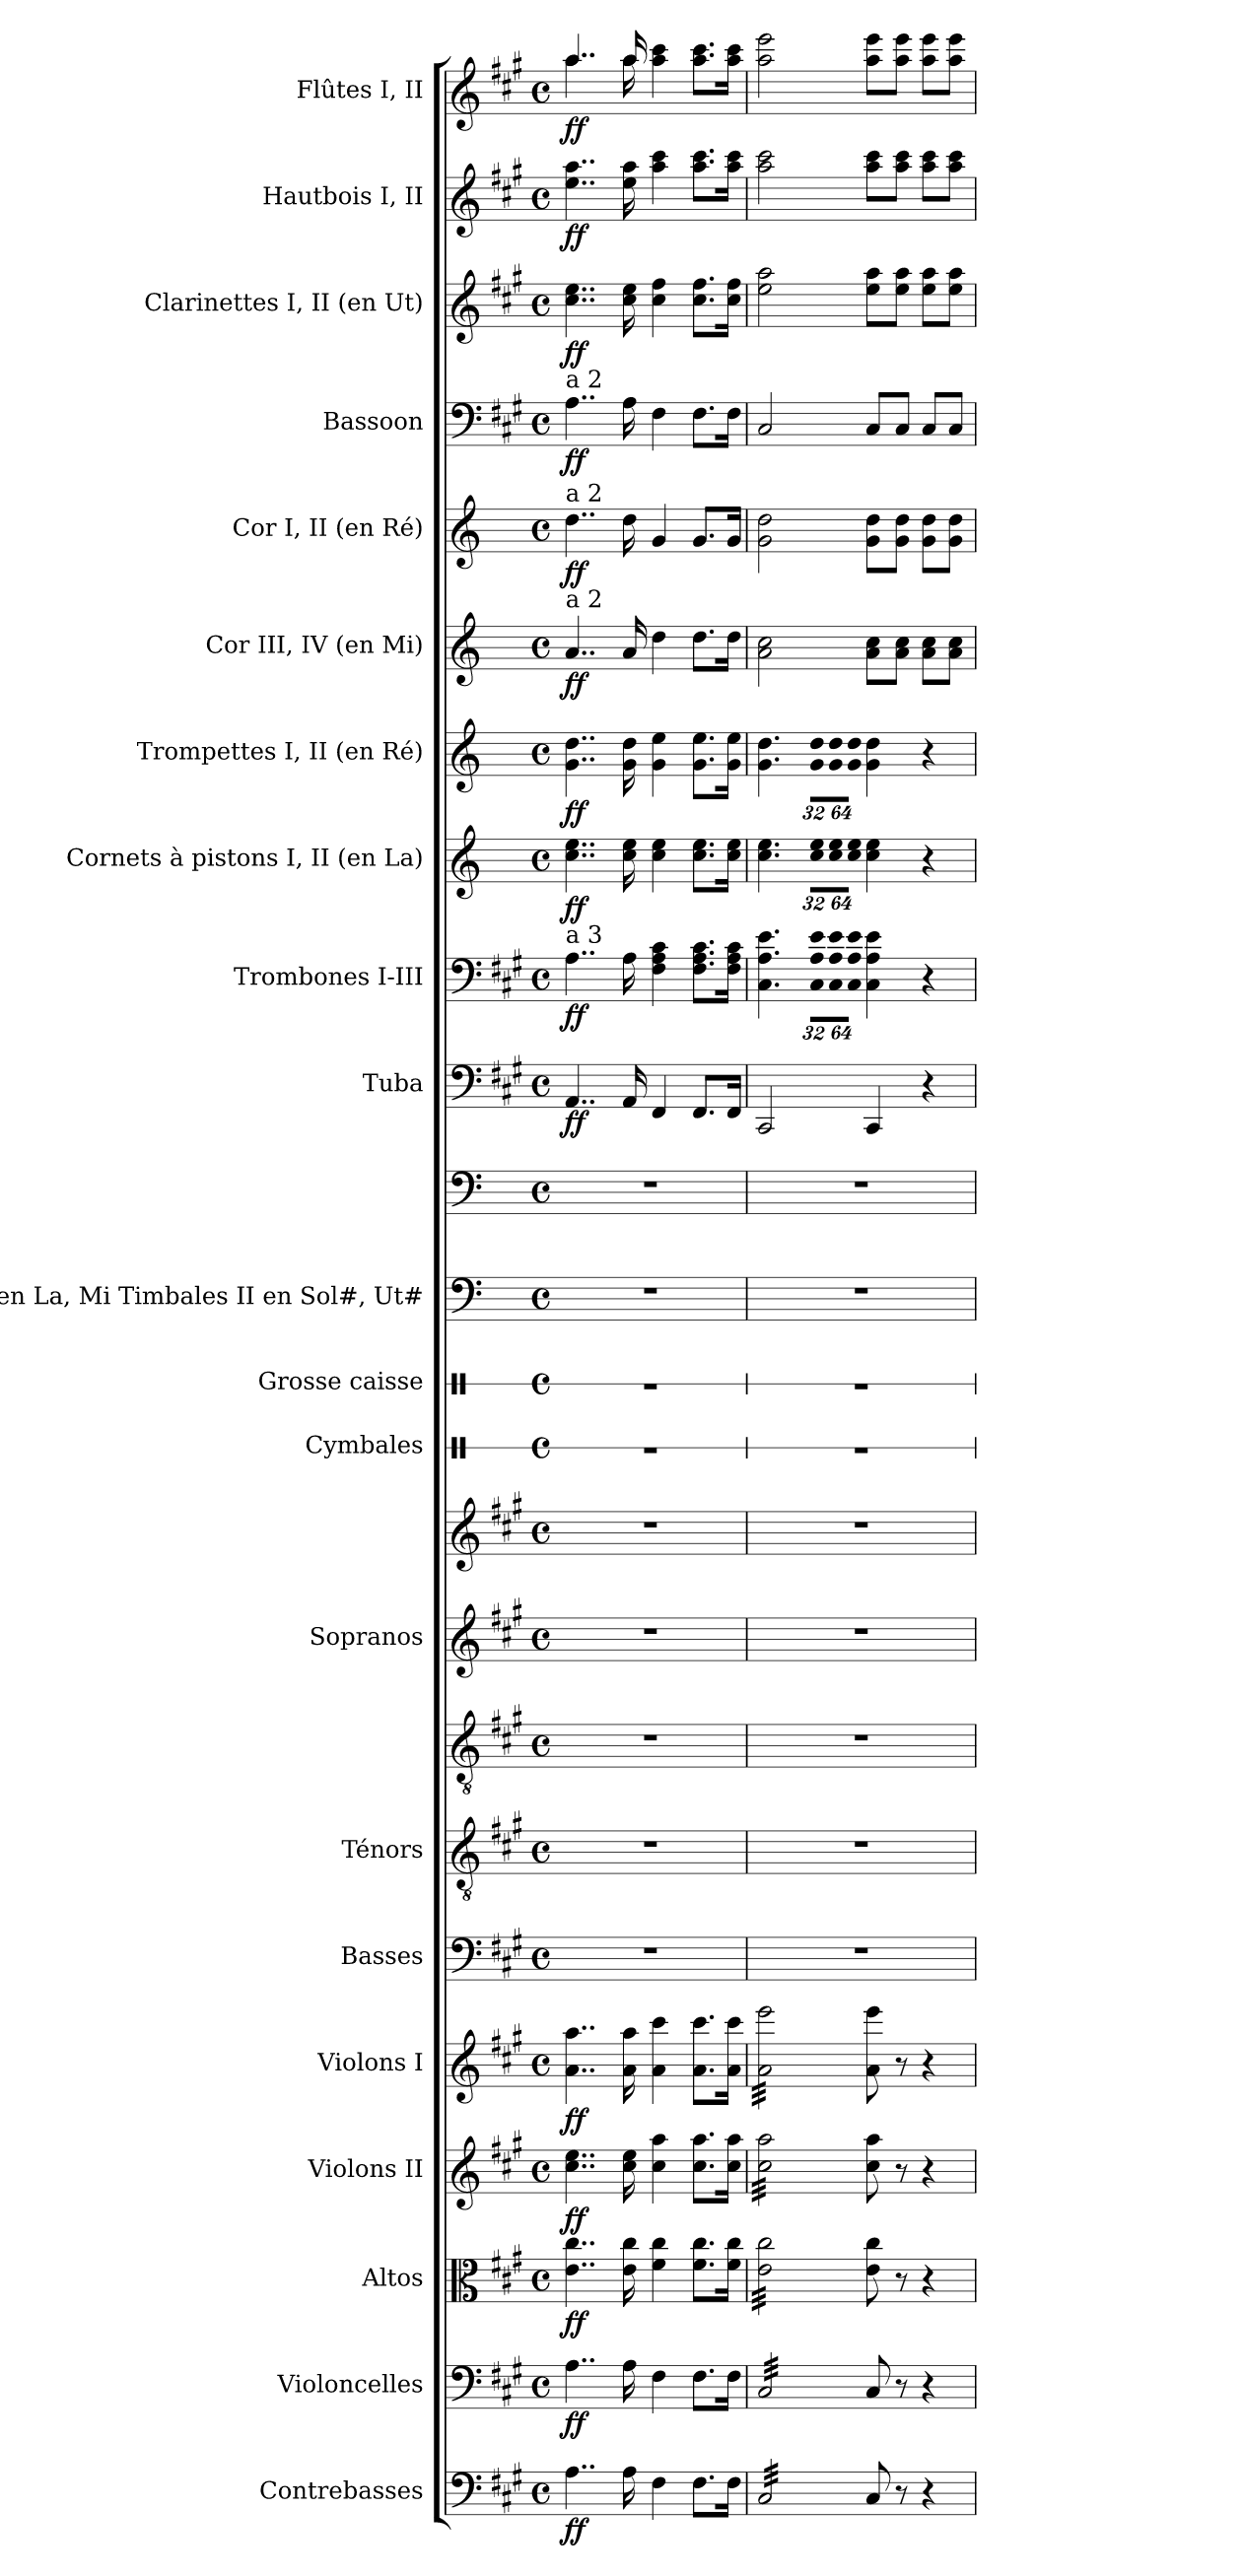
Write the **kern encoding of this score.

**kern	**dynam	**kern	**dynam	**kern	**dynam	**kern	**dynam	**kern	**dynam	**kern	**kern	**kern	**kern	**kern	**kern	**kern	**kern	**kern	**kern	**dynam	**kern	**dynam	**kern	**dynam	**kern	**dynam	**kern	**dynam	**kern	**dynam	**kern	**dynam	**kern	**dynam	**kern	**dynam	**kern	**dynam
*part21	*part21	*part20	*part20	*part19	*part19	*part18	*part18	*part17	*part17	*part16	*part15	*part15	*part14	*part14	*part13	*part12	*part11	*part11	*part10	*part10	*part9	*part9	*part8	*part8	*part7	*part7	*part6	*part6	*part5	*part5	*part4	*part4	*part3	*part3	*part2	*part2	*part1	*part1
*staff24	*staff24	*staff23	*staff23	*staff22	*staff22	*staff21	*staff21	*staff20	*staff20	*staff19	*staff18	*staff17	*staff16	*staff15	*staff14	*staff13	*staff12	*staff11	*staff10	*staff10	*staff9	*staff9	*staff8	*staff8	*staff7	*staff7	*staff6	*staff6	*staff5	*staff5	*staff4	*staff4	*staff3	*staff3	*staff2	*staff2	*staff1	*staff1
*I"Contrebasses	*	*I"Violoncelles	*	*I"Altos	*	*I"Violons II	*	*I"Violons I	*	*I"Basses	*I"Ténors	*	*I"Sopranos	*	*I"Cymbales	*I"Grosse caisse	*I"I en La, Mi  Timbales       II en Sol#, Ut#	*	*I"Tuba	*	*I"Trombones I-III	*	*I"Cornets à pistons I, II (en La)	*	*I"Trompettes I, II (en Ré)	*	*I"Cor III, IV (en Mi)	*	*I"Cor I, II (en Ré)	*	*I"Bassoon	*	*I"Clarinettes I, II (en Ut)	*	*I"Hautbois I, II	*	*I"Flûtes I, II	*
*I'Cb.	*	*I'Vlles	*	*I'Altos	*	*I'Vns II	*	*I'Vns I	*	*I'Basses	*I'Tén.	*	*I'Sopr.	*	*I'Cym.	*I'G. c.	*I'Timb.	*	*I'Tb.	*	*I'Trb.	*	*I'C.à p. (La)	*	*I'Tr. (Ré)	*	*I'Cor (Mi)	*	*I'Cor (Ré)	*	*	*	*I'Cl. (Ut)	*	*I'Hb.	*	*I'Fl.	*
!!LO:PB:g=z
*	*	*	*	*	*	*	*	*	*	*	*	*	*	*	*stria1	*stria1	*	*	*	*	*	*	*	*	*	*	*	*	*	*	*	*	*	*	*	*	*	*
*clefF4	*	*clefF4	*	*clefC3	*	*clefG2	*	*clefG2	*	*clefF4	*clefGv2	*clefGv2	*clefG2	*clefG2	*clefX	*clefX	*clefF4	*clefF4	*clefF4	*	*clefF4	*	*clefG2	*	*clefG2	*	*clefG2	*	*clefG2	*	*clefF4	*	*clefG2	*	*clefG2	*	*clefG2	*
*ITrd7c12	*	*	*	*	*	*	*	*	*	*	*ITrd7c12	*ITrd7c12	*	*	*	*	*	*	*	*	*	*	*ITrd2c3	*	*ITrd-1c-2	*	*ITrd5c8	*	*ITrd6c10	*	*	*	*	*	*	*	*	*
*k[f#c#g#]	*	*k[f#c#g#]	*	*k[f#c#g#]	*	*k[f#c#g#]	*	*k[f#c#g#]	*	*k[f#c#g#]	*k[f#c#g#]	*k[f#c#g#]	*k[f#c#g#]	*k[f#c#g#]	*k[]	*k[]	*k[]	*k[]	*k[f#c#g#]	*	*k[f#c#g#]	*	*k[f#c#g#]	*	*k[f#c#]	*	*k[f#c#g#d#]	*	*k[f#c#]	*	*k[f#c#g#]	*	*k[f#c#g#]	*	*k[f#c#g#]	*	*k[f#c#g#]	*
*A:	*	*A:	*	*A:	*	*A:	*	*A:	*	*A:	*A:	*A:	*A:	*A:	*C:	*C:	*C:	*C:	*A:	*	*A:	*	*A:	*	*D:	*	*E:	*	*D:	*	*A:	*	*A:	*	*A:	*	*A:	*
*M4/4	*	*M4/4	*	*M4/4	*	*M4/4	*	*M4/4	*	*M4/4	*M4/4	*M4/4	*M4/4	*M4/4	*M4/4	*M4/4	*M4/4	*M4/4	*M4/4	*	*M4/4	*	*M4/4	*	*M4/4	*	*M4/4	*	*M4/4	*	*M4/4	*	*M4/4	*	*M4/4	*	*M4/4	*
*met(c)	*	*met(c)	*	*met(c)	*	*met(c)	*	*met(c)	*	*met(c)	*met(c)	*met(c)	*met(c)	*met(c)	*met(c)	*met(c)	*met(c)	*met(c)	*met(c)	*	*met(c)	*	*met(c)	*	*met(c)	*	*met(c)	*	*met(c)	*	*met(c)	*	*met(c)	*	*met(c)	*	*met(c)	*
*MM80	*	*MM80	*	*MM80	*	*MM80	*	*MM80	*	*MM80	*MM80	*MM80	*MM80	*MM80	*MM80	*MM80	*MM80	*MM80	*MM80	*	*MM80	*	*MM80	*	*MM80	*	*MM80	*	*MM80	*	*MM80	*	*MM80	*	*MM80	*	*MM80	*
=1	=1	=1	=1	=1	=1	=1	=1	=1	=1	=1	=1	=1	=1	=1	=1	=1	=1	=1	=1	=1	=1	=1	=1	=1	=1	=1	=1	=1	=1	=1	=1	=1	=1	=1	=1	=1	=1	=1
*	*	*	*	*	*	*	*	*	*	*	*	*	*	*	*	*	*	*	*	*	*	*	*	*	*	*	*	*	*	*	*	*	*	*	*	*	*^	*
!	!	!	!	!	!	!	!	!	!	!	!	!	!	!	!	!	!	!	!	!	!	!	!	!	!	!	!	!	!	!	!LO:TX:a:t=a 2	!	!	!	!	!	!	!	!
!	!	!	!	!	!	!	!	!	!	!	!	!	!	!	!	!	!	!	!	!	!	!	!	!	!	!	!	!	!LO:TX:a:t=a 2	!	!	!	!	!	!	!	!	!	!
!	!	!	!	!	!	!	!	!	!	!	!	!	!	!	!	!	!	!	!	!	!	!	!	!	!	!	!LO:TX:a:t=a 2	!	!	!	!	!	!	!	!	!	!	!	!
!	!	!	!	!	!	!	!	!	!	!	!	!	!	!	!	!	!	!	!	!	!LO:TX:a:t=a 3	!	!	!	!	!	!	!	!	!	!	!	!	!	!	!	!	!	!
4..AAi\	ff	4..Ai\	ff	4..ei\ 4..cc#i	ff	4..cc#i\ 4..eei	ff	4..ai\ 4..aai	ff	1r	1r	1r	1r	1r	1r	1r	1r	1r	4..AAi/	ff	4..Ai\	ff	4..ai\ 4..cc#i	ff	4..ai\ 4..eei	ff	4..c#i/	ff	4..ei\	ff	4..Ai\	ff	4..cc#i\ 4..eei	ff	4..eei\ 4..aai	ff	4..aai/	4..aai\	ff
16AAi\	.	16Ai\	.	16ei\ 16cc#i	.	16cc#i\ 16eei	.	16ai\ 16aai	.	.	.	.	.	.	.	.	.	.	16AAi/	.	16Ai\	.	16ai\ 16cc#i	.	16ai\ 16eei	.	16c#i/	.	16ei\	.	16Ai\	.	16cc#i\ 16eei	.	16eei\ 16aai	.	16aai/	16aai\	.
4FF#i\	.	4F#i\	.	4f#i\ 4cc#i	.	4cc#i\ 4aai	.	4ai\ 4ccc#i	.	.	.	.	.	.	.	.	.	.	4FF#i/	.	4F#i\ 4Ai 4c#i	.	4ai\ 4cc#i	.	4ai\ 4ff#i	.	4f#i\	.	4Ai/	.	4F#i\	.	4cc#i\ 4ff#i	.	4aai\ 4ccc#i	.	4aai\ 4ccc#i	2ryy	.
8.FF#i\L	.	8.F#i\L	.	8.f#i\ 8.cc#i\L	.	8.cc#i\ 8.aai\L	.	8.ai\ 8.ccc#i\L	.	.	.	.	.	.	.	.	.	.	8.FF#i/L	.	8.F#i\ 8.Ai\ 8.c#i\L	.	8.ai\ 8.cc#i\L	.	8.ai\ 8.ff#i\L	.	8.f#i\L	.	8.Ai/L	.	8.F#i\L	.	8.cc#i\ 8.ff#i\L	.	8.aai\ 8.ccc#i\L	.	8.aai\ 8.ccc#i\L	.	.
16FF#i\Jk	.	16F#i\Jk	.	16f#i\ 16cc#i\Jk	.	16cc#i\ 16aai\Jk	.	16ai\ 16ccc#i\Jk	.	.	.	.	.	.	.	.	.	.	16FF#i/Jk	.	16F#i\ 16Ai\ 16c#i\Jk	.	16ai\ 16cc#i\Jk	.	16ai\ 16ff#i\Jk	.	16f#i\Jk	.	16Ai/Jk	.	16F#i\Jk	.	16cc#i\ 16ff#i\Jk	.	16aai\ 16ccc#i\Jk	.	16aai\ 16ccc#i\Jk	.	.
*	*	*	*	*	*	*	*	*	*	*	*	*	*	*	*	*	*	*	*	*	*	*	*	*	*	*	*	*	*	*	*	*	*	*	*	*	*v	*v	*
=2	=2	=2	=2	=2	=2	=2	=2	=2	=2	=2	=2	=2	=2	=2	=2	=2	=2	=2	=2	=2	=2	=2	=2	=2	=2	=2	=2	=2	=2	=2	=2	=2	=2	=2	=2	=2	=2	=2
*tremolo	*	*	*	*	*	*	*	*	*	*	*	*	*	*	*	*	*	*	*	*	*	*	*	*	*	*	*	*	*	*	*	*	*	*	*	*	*	*
*	*	*tremolo	*	*	*	*	*	*	*	*	*	*	*	*	*	*	*	*	*	*	*	*	*	*	*	*	*	*	*	*	*	*	*	*	*	*	*	*
*	*	*	*	*tremolo	*	*	*	*	*	*	*	*	*	*	*	*	*	*	*	*	*	*	*	*	*	*	*	*	*	*	*	*	*	*	*	*	*	*
*	*	*	*	*	*	*tremolo	*	*	*	*	*	*	*	*	*	*	*	*	*	*	*	*	*	*	*	*	*	*	*	*	*	*	*	*	*	*	*	*
*	*	*	*	*	*	*	*	*tremolo	*	*	*	*	*	*	*	*	*	*	*	*	*	*	*	*	*	*	*	*	*	*	*	*	*	*	*	*	*	*
32CC#i/LLL	.	32C#i/LLL	.	32ei\ 32cc#iLLL	.	32cc#i\ 32aaiLLL	.	32ai\ 32eeeiLLL	.	1r	1r	1r	1r	1r	1r	1r	1r	1r	2CC#i/	.	4.C#i\ 4.Ai 4.ei	.	4.ai\ 4.cc#i	.	4.ai\ 4.eei	.	2c#i\ 2ei	.	2Ai\ 2ei	.	2C#i/	.	2eei\ 2aai	.	2aai\ 2ccc#i	.	2aai\ 2eeei	.
32CC#i/	.	32C#i/	.	32ei\ 32cc#i	.	32cc#i\ 32aai	.	32ai\ 32eeei	.	.	.	.	.	.	.	.	.	.	.	.	.	.	.	.	.	.	.	.	.	.	.	.	.	.	.	.	.	.
32CC#i/	.	32C#i/	.	32ei\ 32cc#i	.	32cc#i\ 32aai	.	32ai\ 32eeei	.	.	.	.	.	.	.	.	.	.	.	.	.	.	.	.	.	.	.	.	.	.	.	.	.	.	.	.	.	.
32CC#i/	.	32C#i/	.	32ei\ 32cc#i	.	32cc#i\ 32aai	.	32ai\ 32eeei	.	.	.	.	.	.	.	.	.	.	.	.	.	.	.	.	.	.	.	.	.	.	.	.	.	.	.	.	.	.
32CC#i/	.	32C#i/	.	32ei\ 32cc#i	.	32cc#i\ 32aai	.	32ai\ 32eeei	.	.	.	.	.	.	.	.	.	.	.	.	.	.	.	.	.	.	.	.	.	.	.	.	.	.	.	.	.	.
32CC#i/	.	32C#i/	.	32ei\ 32cc#i	.	32cc#i\ 32aai	.	32ai\ 32eeei	.	.	.	.	.	.	.	.	.	.	.	.	.	.	.	.	.	.	.	.	.	.	.	.	.	.	.	.	.	.
32CC#i/	.	32C#i/	.	32ei\ 32cc#i	.	32cc#i\ 32aai	.	32ai\ 32eeei	.	.	.	.	.	.	.	.	.	.	.	.	.	.	.	.	.	.	.	.	.	.	.	.	.	.	.	.	.	.
32CC#i/	.	32C#i/	.	32ei\ 32cc#i	.	32cc#i\ 32aai	.	32ai\ 32eeei	.	.	.	.	.	.	.	.	.	.	.	.	.	.	.	.	.	.	.	.	.	.	.	.	.	.	.	.	.	.
32CC#i/	.	32C#i/	.	32ei\ 32cc#i	.	32cc#i\ 32aai	.	32ai\ 32eeei	.	.	.	.	.	.	.	.	.	.	.	.	.	.	.	.	.	.	.	.	.	.	.	.	.	.	.	.	.	.
32CC#i/	.	32C#i/	.	32ei\ 32cc#i	.	32cc#i\ 32aai	.	32ai\ 32eeei	.	.	.	.	.	.	.	.	.	.	.	.	.	.	.	.	.	.	.	.	.	.	.	.	.	.	.	.	.	.
32CC#i/	.	32C#i/	.	32ei\ 32cc#i	.	32cc#i\ 32aai	.	32ai\ 32eeei	.	.	.	.	.	.	.	.	.	.	.	.	.	.	.	.	.	.	.	.	.	.	.	.	.	.	.	.	.	.
32CC#i/	.	32C#i/	.	32ei\ 32cc#i	.	32cc#i\ 32aai	.	32ai\ 32eeei	.	.	.	.	.	.	.	.	.	.	.	.	.	.	.	.	.	.	.	.	.	.	.	.	.	.	.	.	.	.
*	*	*	*	*	*	*	*	*	*	*	*	*	*	*	*	*	*	*	*	*	*Xbrackettup	*	*	*	*	*	*	*	*	*	*	*	*	*	*	*	*	*
!	!	!	!	!	!	!	!	!	!	!	!	!	!	!	!	!	!	!	!	!	!LO:N:vis=16	!	!	!	!	!	!	!	!	!	!	!	!	!	!	!	!	!
*	*	*	*	*	*	*	*	*	*	*	*	*	*	*	*	*	*	*	*	*	*	*	*Xbrackettup	*	*	*	*	*	*	*	*	*	*	*	*	*	*	*
!	!	!	!	!	!	!	!	!	!	!	!	!	!	!	!	!	!	!	!	!	!	!	!LO:N:vis=16	!	!	!	!	!	!	!	!	!	!	!	!	!	!	!
*	*	*	*	*	*	*	*	*	*	*	*	*	*	*	*	*	*	*	*	*	*	*	*	*	*Xbrackettup	*	*	*	*	*	*	*	*	*	*	*	*	*
!	!	!	!	!	!	!	!	!	!	!	!	!	!	!	!	!	!	!	!	!	!	!	!	!	!LO:N:vis=16	!	!	!	!	!	!	!	!	!	!	!	!	!
32CC#i/	.	32C#i/	.	32ei\ 32cc#i	.	32cc#i\ 32aai	.	32ai\ 32eeei	.	.	.	.	.	.	.	.	.	.	.	.	512%21C#i\ 512%21Ai\ 512%21ei\LL	.	512%21ai\ 512%21cc#i\LL	.	512%21ai\ 512%21eei\LL	.	.	.	.	.	.	.	.	.	.	.	.	.
32CC#i/	.	32C#i/	.	32ei\ 32cc#i	.	32cc#i\ 32aai	.	32ai\ 32eeei	.	.	.	.	.	.	.	.	.	.	.	.	.	.	.	.	.	.	.	.	.	.	.	.	.	.	.	.	.	.
!	!	!	!	!	!	!	!	!	!	!	!	!	!	!	!	!	!	!	!	!	!LO:N:vis=16	!	!LO:N:vis=16	!	!LO:N:vis=16	!	!	!	!	!	!	!	!	!	!	!	!	!
.	.	.	.	.	.	.	.	.	.	.	.	.	.	.	.	.	.	.	.	.	1024%43C#i\ 1024%43Ai\ 1024%43ei\	.	1024%43ai\ 1024%43cc#i\	.	1024%43ai\ 1024%43eei\	.	.	.	.	.	.	.	.	.	.	.	.	.
32CC#i/	.	32C#i/	.	32ei\ 32cc#i	.	32cc#i\ 32aai	.	32ai\ 32eeei	.	.	.	.	.	.	.	.	.	.	.	.	.	.	.	.	.	.	.	.	.	.	.	.	.	.	.	.	.	.
!	!	!	!	!	!	!	!	!	!	!	!	!	!	!	!	!	!	!	!	!	!LO:N:vis=16	!	!LO:N:vis=16	!	!LO:N:vis=16	!	!	!	!	!	!	!	!	!	!	!	!	!
.	.	.	.	.	.	.	.	.	.	.	.	.	.	.	.	.	.	.	.	.	1024%43C#i\ 1024%43Ai\ 1024%43ei\JJ	.	1024%43ai\ 1024%43cc#i\JJ	.	1024%43ai\ 1024%43eei\JJ	.	.	.	.	.	.	.	.	.	.	.	.	.
32CC#i/JJJ	.	32C#i/JJJ	.	32ei\ 32cc#iJJJ	.	32cc#i\ 32aaiJJJ	.	32ai\ 32eeeiJJJ	.	.	.	.	.	.	.	.	.	.	.	.	.	.	.	.	.	.	.	.	.	.	.	.	.	.	.	.	.	.
*	*	*	*	*	*	*	*	*Xtremolo	*	*	*	*	*	*	*	*	*	*	*	*	*	*	*	*	*	*	*	*	*	*	*	*	*	*	*	*	*	*
*	*	*	*	*	*	*Xtremolo	*	*	*	*	*	*	*	*	*	*	*	*	*	*	*	*	*	*	*	*	*	*	*	*	*	*	*	*	*	*	*	*
*	*	*	*	*Xtremolo	*	*	*	*	*	*	*	*	*	*	*	*	*	*	*	*	*	*	*	*	*	*	*	*	*	*	*	*	*	*	*	*	*	*
*	*	*Xtremolo	*	*	*	*	*	*	*	*	*	*	*	*	*	*	*	*	*	*	*	*	*	*	*	*	*	*	*	*	*	*	*	*	*	*	*	*
*Xtremolo	*	*	*	*	*	*	*	*	*	*	*	*	*	*	*	*	*	*	*	*	*	*	*	*	*	*	*	*	*	*	*	*	*	*	*	*	*	*
8CC#i/	.	8C#i/	.	8ei\ 8cc#i	.	8cc#i\ 8aai	.	8ai\ 8eeei	.	.	.	.	.	.	.	.	.	.	4CC#i/	.	4C#i\ 4Ai 4ei	.	4ai\ 4cc#i	.	4ai\ 4eei	.	8c#i\ 8ei\L	.	8Ai\ 8ei\L	.	8C#i/L	.	8eei\ 8aai\L	.	8aai\ 8ccc#i\L	.	8aai\ 8eeei\L	.
8r	.	8r	.	8r	.	8r	.	8r	.	.	.	.	.	.	.	.	.	.	.	.	.	.	.	.	.	.	8c#i\ 8ei\J	.	8Ai\ 8ei\J	.	8C#i/J	.	8eei\ 8aai\J	.	8aai\ 8ccc#i\J	.	8aai\ 8eeei\J	.
4r	.	4r	.	4r	.	4r	.	4r	.	.	.	.	.	.	.	.	.	.	4r	.	4r	.	4r	.	4r	.	8c#i\ 8ei\L	.	8Ai\ 8ei\L	.	8C#i/L	.	8eei\ 8aai\L	.	8aai\ 8ccc#i\L	.	8aai\ 8eeei\L	.
.	.	.	.	.	.	.	.	.	.	.	.	.	.	.	.	.	.	.	.	.	.	.	.	.	.	.	8c#i\ 8ei\J	.	8Ai\ 8ei\J	.	8C#i/J	.	8eei\ 8aai\J	.	8aai\ 8ccc#i\J	.	8aai\ 8eeei\J	.
=	=	=	=	=	=	=	=	=	=	=	=	=	=	=	=	=	=	=	=	=	=	=	=	=	=	=	=	=	=	=	=	=	=	=	=	=	=	=
*-	*-	*-	*-	*-	*-	*-	*-	*-	*-	*-	*-	*-	*-	*-	*-	*-	*-	*-	*-	*-	*-	*-	*-	*-	*-	*-	*-	*-	*-	*-	*-	*-	*-	*-	*-	*-	*-	*-
